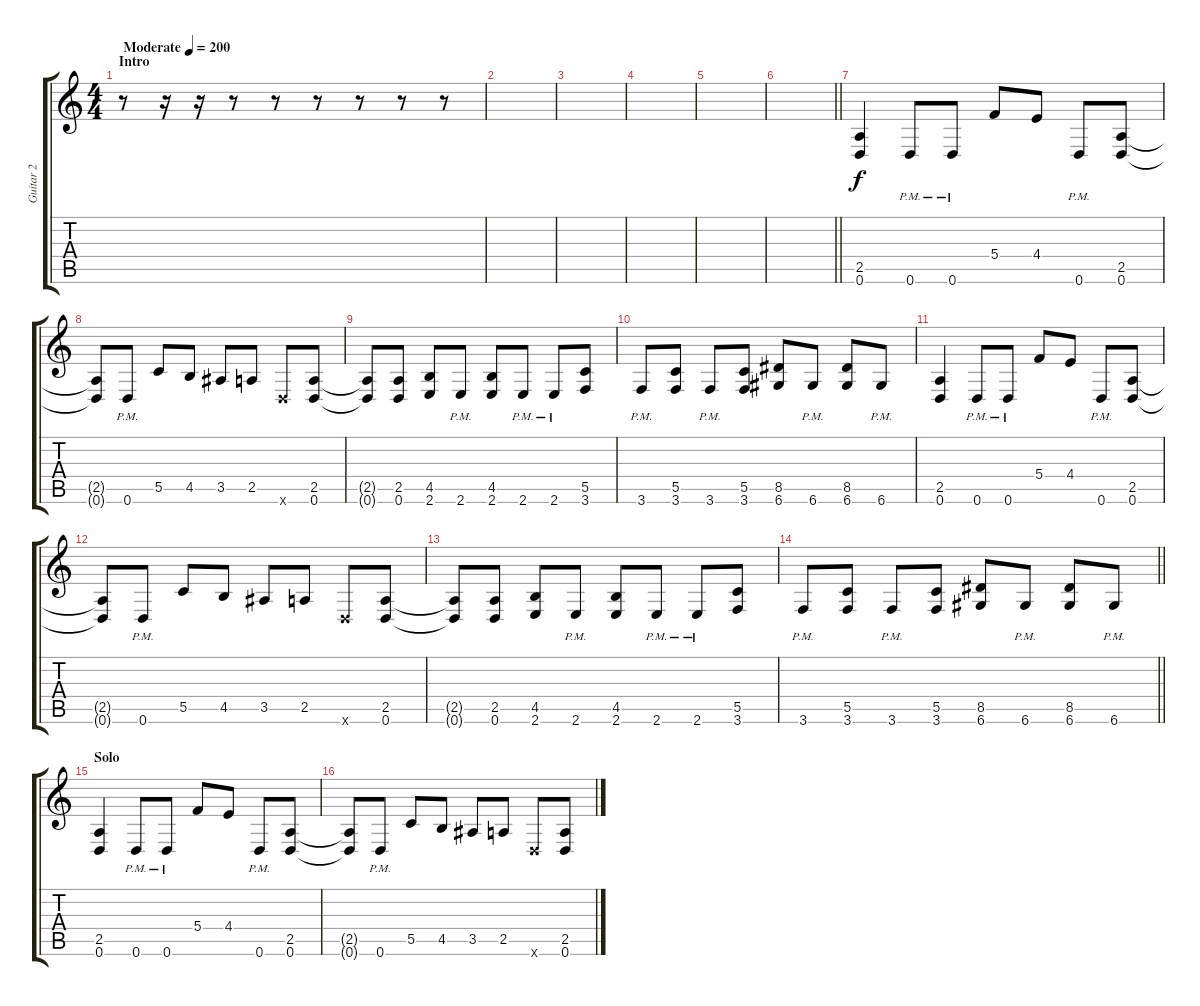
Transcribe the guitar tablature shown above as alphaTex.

\track ("Guitar 2" "Guitar 2") {instrument distortionguitar}
\staff {score tabs}
\tuning (D4 A3 F3 C3 G2 D2) {hide}
\ts (4 4)
\section ("" "Intro")
\tempo (200 "Moderate")
\clef g2
\ks c
r.8{dy f instrument distortionguitar} r.16 r.16 r.8 r.8 r.8 r.8 r.8 r.8 |
|
|
|
|
\barLineRight lightlight
|
(2.5 0.6).4 0.6{pm}.8 0.6{pm}.8 5.4.8 4.4.8 0.6{pm}.8 (2.5 0.6).8 |
(2.5{t} 0.6{t}).8 0.6{pm}.8 5.5.8 4.5.8 3.5.8 2.5.8 0.6{x}.8 (2.5 0.6).8 |
(2.5{t} 0.6{t}).8 (2.5 0.6).8 (4.5 2.6).8 2.6{pm}.8 (4.5 2.6).8 2.6{pm}.8 2.6{pm}.8 (5.5 3.6).8 |
3.6{pm}.8 (5.5 3.6).8 3.6{pm}.8 (5.5 3.6).8 (8.5 6.6).8 6.6{pm}.8 (8.5 6.6).8 6.6{pm}.8 |
(2.5 0.6).4 0.6{pm}.8 0.6{pm}.8 5.4.8 4.4.8 0.6{pm}.8 (2.5 0.6).8 |
(2.5{t} 0.6{t}).8 0.6{pm}.8 5.5.8 4.5.8 3.5.8 2.5.8 0.6{x}.8 (2.5 0.6).8 |
(2.5{t} 0.6{t}).8 (2.5 0.6).8 (4.5 2.6).8 2.6{pm}.8 (4.5 2.6).8 2.6{pm}.8 2.6{pm}.8 (5.5 3.6).8 |
\barLineRight lightlight
3.6{pm}.8 (5.5 3.6).8 3.6{pm}.8 (5.5 3.6).8 (8.5 6.6).8 6.6{pm}.8 (8.5 6.6).8 6.6{pm}.8 |
\section ("" "Solo")
(2.5 0.6).4 0.6{pm}.8 0.6{pm}.8 5.4.8 4.4.8 0.6{pm}.8 (2.5 0.6).8 |
(2.5{t} 0.6{t}).8 0.6{pm}.8 5.5.8 4.5.8 3.5.8 2.5.8 0.6{x}.8 (2.5 0.6).8
